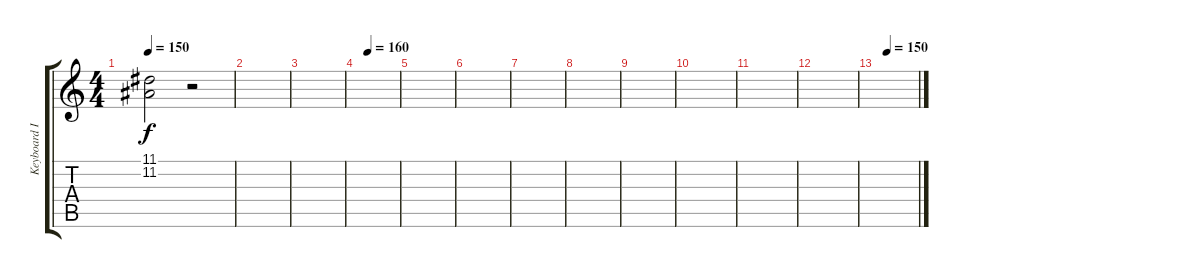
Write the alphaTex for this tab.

\track ("Keyboard III" "Keyboard I") {instrument choiraahs}
\staff {score tabs}
\tuning (E4 B3 G3 D3 A2 E2) {hide}
\ts (4 4)
\tempo 150
\clef g2
\ks c
(11.1 11.2).2{dy f volume 13} r.2 |
|
|
\tempo (160 0.25)
|
|
|
|
|
|
|
|
|
\tempo (150 0.25)
